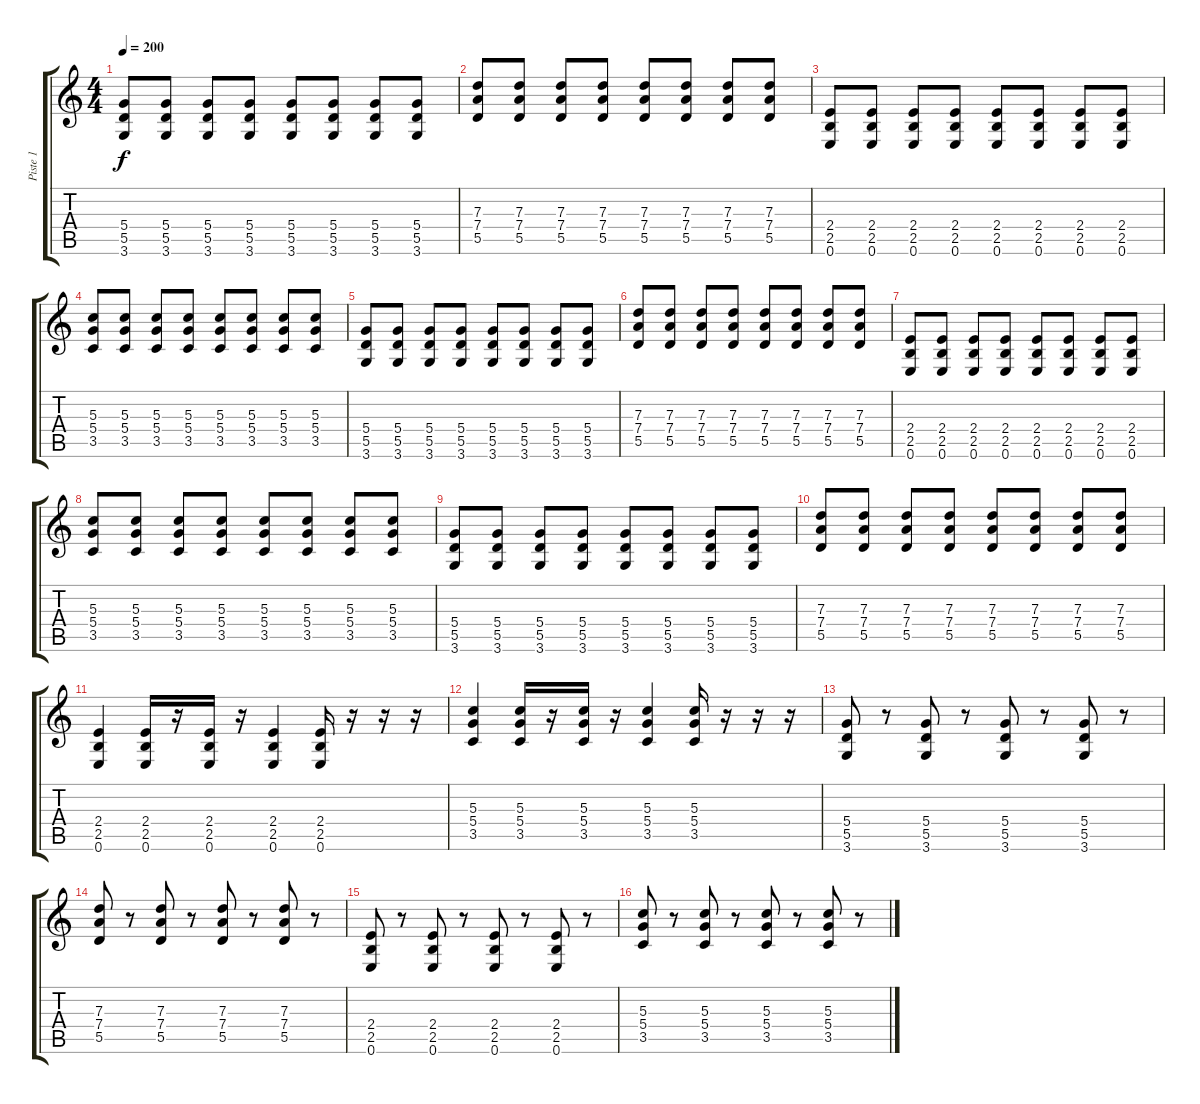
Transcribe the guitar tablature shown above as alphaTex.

\track ("Piste 1" "Piste 1") {instrument overdrivenguitar}
\staff {score tabs}
\tuning (E4 B3 G3 D3 A2 E2) {hide}
\ts (4 4)
\tempo 200
\clef g2
\ks c
(5.4 5.5 3.6).8{dy f} (5.4 5.5 3.6).8 (5.4 5.5 3.6).8 (5.4 5.5 3.6).8 (5.4 5.5 3.6).8 (5.4 5.5 3.6).8 (5.4 5.5 3.6).8 (5.4 5.5 3.6).8 |
(7.3 7.4 5.5).8 (7.3 7.4 5.5).8 (7.3 7.4 5.5).8 (7.3 7.4 5.5).8 (7.3 7.4 5.5).8 (7.3 7.4 5.5).8 (7.3 7.4 5.5).8 (7.3 7.4 5.5).8 |
(2.4 2.5 0.6).8 (2.4 2.5 0.6).8 (2.4 2.5 0.6).8 (2.4 2.5 0.6).8 (2.4 2.5 0.6).8 (2.4 2.5 0.6).8 (2.4 2.5 0.6).8 (2.4 2.5 0.6).8 |
(5.3 5.4 3.5).8 (5.3 5.4 3.5).8 (5.3 5.4 3.5).8 (5.3 5.4 3.5).8 (5.3 5.4 3.5).8 (5.3 5.4 3.5).8 (5.3 5.4 3.5).8 (5.3 5.4 3.5).8 |
(5.4 5.5 3.6).8 (5.4 5.5 3.6).8 (5.4 5.5 3.6).8 (5.4 5.5 3.6).8 (5.4 5.5 3.6).8 (5.4 5.5 3.6).8 (5.4 5.5 3.6).8 (5.4 5.5 3.6).8 |
(7.3 7.4 5.5).8 (7.3 7.4 5.5).8 (7.3 7.4 5.5).8 (7.3 7.4 5.5).8 (7.3 7.4 5.5).8 (7.3 7.4 5.5).8 (7.3 7.4 5.5).8 (7.3 7.4 5.5).8 |
(2.4 2.5 0.6).8 (2.4 2.5 0.6).8 (2.4 2.5 0.6).8 (2.4 2.5 0.6).8 (2.4 2.5 0.6).8 (2.4 2.5 0.6).8 (2.4 2.5 0.6).8 (2.4 2.5 0.6).8 |
(5.3 5.4 3.5).8 (5.3 5.4 3.5).8 (5.3 5.4 3.5).8 (5.3 5.4 3.5).8 (5.3 5.4 3.5).8 (5.3 5.4 3.5).8 (5.3 5.4 3.5).8 (5.3 5.4 3.5).8 |
(5.4 5.5 3.6).8 (5.4 5.5 3.6).8 (5.4 5.5 3.6).8 (5.4 5.5 3.6).8 (5.4 5.5 3.6).8 (5.4 5.5 3.6).8 (5.4 5.5 3.6).8 (5.4 5.5 3.6).8 |
(7.3 7.4 5.5).8 (7.3 7.4 5.5).8 (7.3 7.4 5.5).8 (7.3 7.4 5.5).8 (7.3 7.4 5.5).8 (7.3 7.4 5.5).8 (7.3 7.4 5.5).8 (7.3 7.4 5.5).8 |
(2.4 2.5 0.6).4 (2.4 2.5 0.6).16 r.16 (2.4 2.5 0.6).16 r.16 (2.4 2.5 0.6).4 (2.4 2.5 0.6).16 r.16 r.16 r.16 |
(5.3 5.4 3.5).4 (5.3 5.4 3.5).16 r.16 (5.3 5.4 3.5).16 r.16 (5.3 5.4 3.5).4 (5.3 5.4 3.5).16 r.16 r.16 r.16 |
(5.4 5.5 3.6).8 r.8 (5.4 5.5 3.6).8 r.8 (5.4 5.5 3.6).8 r.8 (5.4 5.5 3.6).8 r.8 |
(7.3 7.4 5.5).8 r.8 (7.3 7.4 5.5).8 r.8 (7.3 7.4 5.5).8 r.8 (7.3 7.4 5.5).8 r.8 |
(2.4 2.5 0.6).8 r.8 (2.4 2.5 0.6).8 r.8 (2.4 2.5 0.6).8 r.8 (2.4 2.5 0.6).8 r.8 |
(5.3 5.4 3.5).8 r.8 (5.3 5.4 3.5).8 r.8 (5.3 5.4 3.5).8 r.8 (5.3 5.4 3.5).8 r.8
